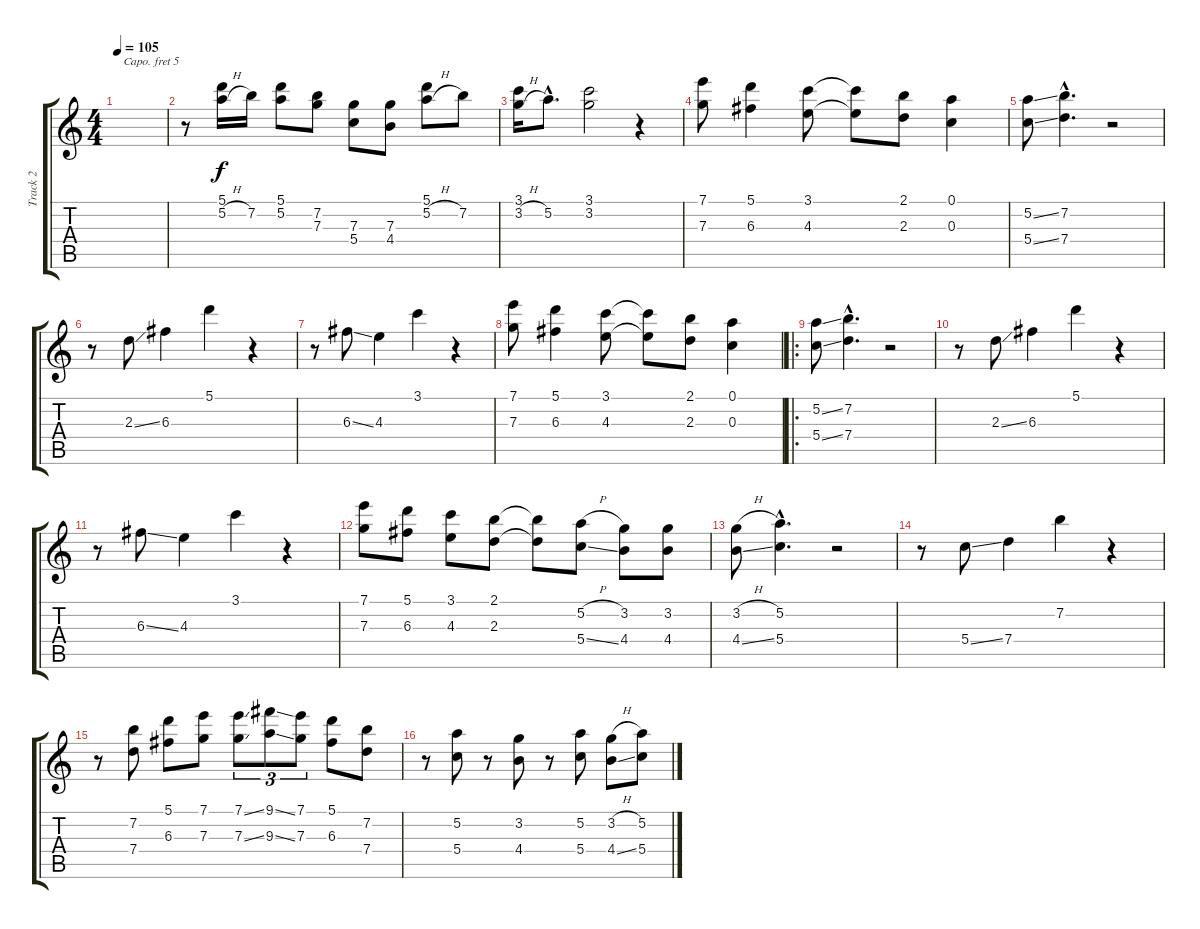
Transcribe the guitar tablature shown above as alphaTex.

\track ("Track 2" "Track 2") {instrument acousticguitarsteel}
\staff {score tabs}
\capo 5
\tuning (E4 B3 G3 D3 A2 E2) {hide}
\ts (4 4)
\tempo 105
\clef g2
\ks c
|
r.8 (5.1 5.2{h}).16 7.2.16 (5.1 5.2).8 (7.2 7.3).8 (7.3 5.4).8 (7.3 4.4).8 (5.1 5.2{h}).8 7.2.8 |
(3.1 3.2{h}).16 5.2{hac}.8{d} (3.1 3.2).2 r.4 |
(7.1 7.3).8 (5.1 6.3).4 (3.1 4.3).8 (3.1{t} 4.3{t}).8 (2.1 2.3).8 (0.1 0.3).4 |
(5.2{ss} 5.4{ss}).8 (7.2{hac} 7.4{hac}).4{d} r.2 |
r.8 2.3{ss}.8 6.3.4 5.1.4 r.4 |
r.8 6.3{ss}.8 4.3.4 3.1.4 r.4 |
(7.1 7.3).8 (5.1 6.3).4 (3.1 4.3).8 (3.1{t} 4.3{t}).8 (2.1 2.3).8 (0.1 0.3).4 |
\ro
(5.2{ss} 5.4{ss}).8 (7.2{hac} 7.4{hac}).4{d} r.2 |
r.8 2.3{ss}.8 6.3.4 5.1.4 r.4 |
r.8 6.3{ss}.8 4.3.4 3.1.4 r.4 |
(7.1 7.3).8 (5.1 6.3).8 (3.1 4.3).8 (2.1 2.3).8 (2.1{t} 2.3{t}).8 (5.2{h} 5.4{ss}).8 (3.2 4.4).8 (3.2 4.4).8 |
(3.2{h} 4.4{ss}).8 (5.2{hac} 5.4{hac}).4{d} r.2 |
r.8 5.4{ss}.8 7.4.4 7.2.4 r.4 |
r.8 (7.2 7.4).8 (5.1 6.3).8 (7.1 7.3).8 (7.1{ss} 7.3{ss}).8{tu (3 2)} (9.1{ss} 9.3{ss}).8{tu (3 2)} (7.1 7.3).8{tu (3 2)} (5.1 6.3).8 (7.2 7.4).8 |
r.8 (5.2 5.4).8 r.8 (3.2 4.4).8 r.8 (5.2 5.4).8 (3.2{h} 4.4{ss}).8 (5.2 5.4).8
